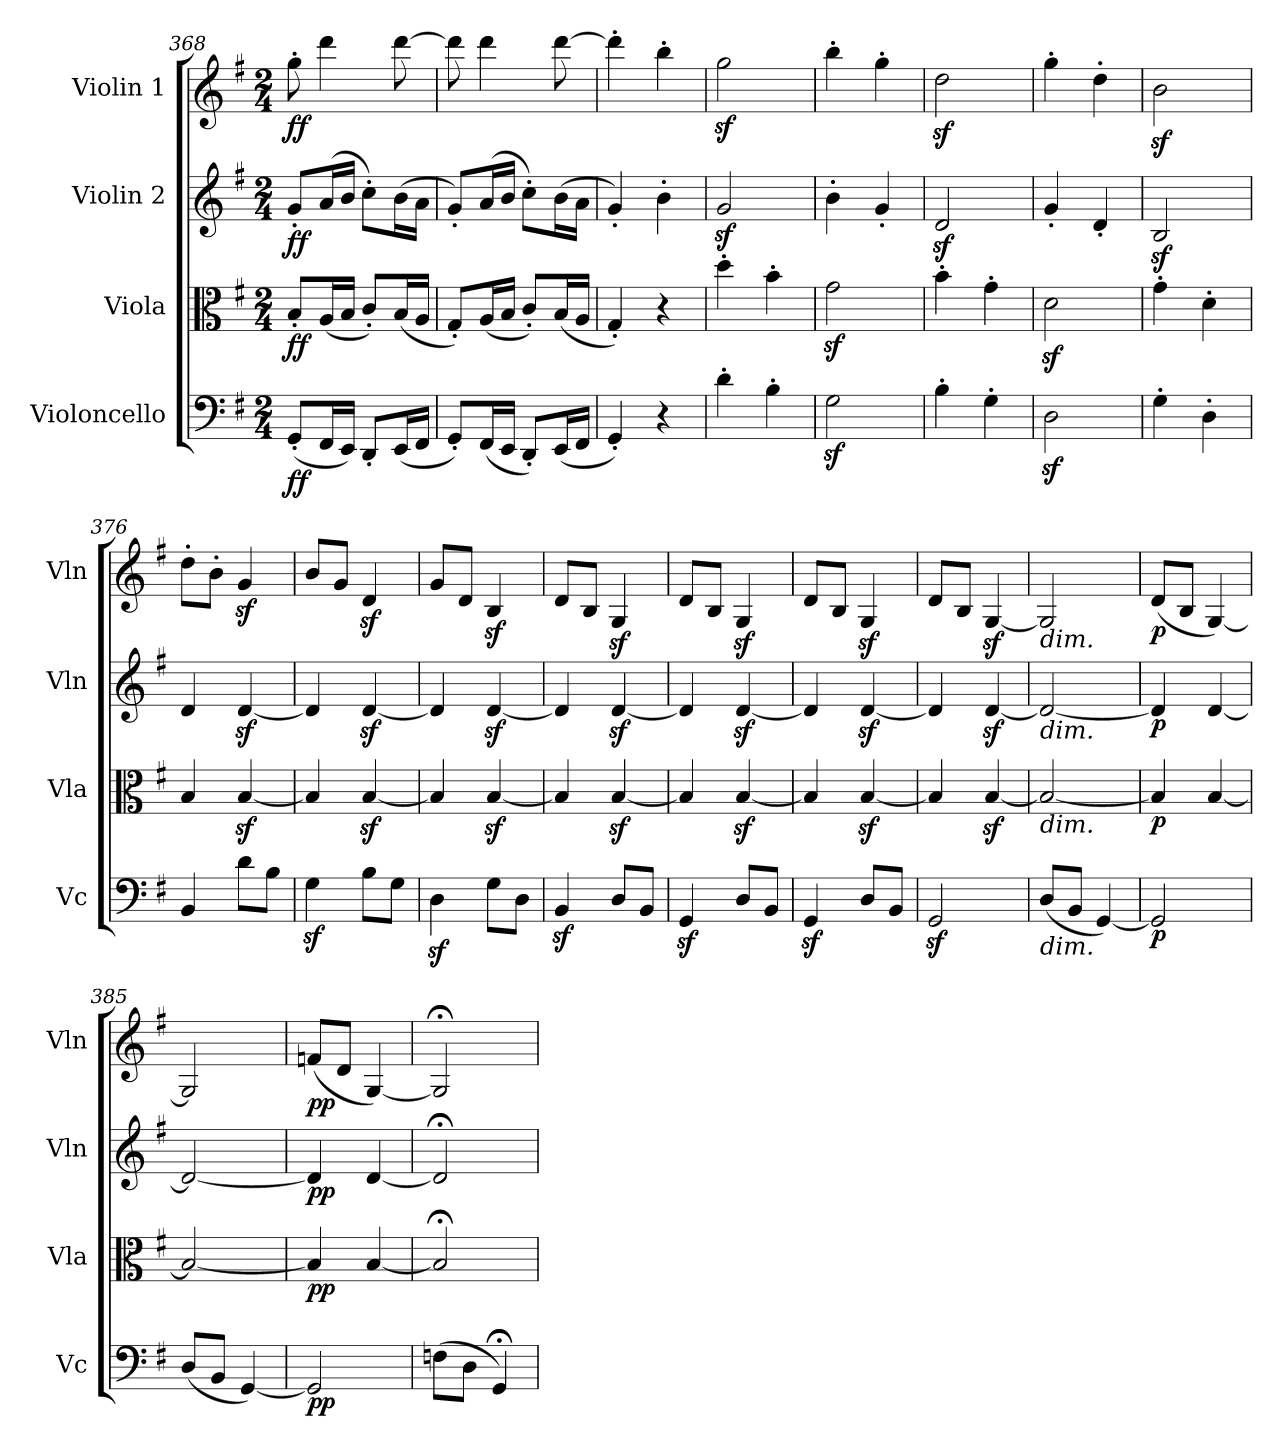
**kern	**dynam	**kern	**dynam	**kern	**dynam	**kern	**dynam
*part4	*part4	*part3	*part3	*part2	*part2	*part1	*part1
*staff4	*staff4	*staff3	*staff3	*staff2	*staff2	*staff1	*staff1
*I"Violoncello	*	*I"Viola	*	*I"Violin 2	*	*I"Violin 1	*
*I'Vc	*	*I'Vla	*	*I'Vln	*	*I'Vln	*
*clefF4	*	*clefC3	*	*clefG2	*	*clefG2	*
*k[f#]	*	*k[f#]	*	*k[f#]	*	*k[f#]	*
*M2/4	*	*M2/4	*	*M2/4	*	*M2/4	*
=368	=368	=368	=368	=368	=368	=368	=368
!	!LO:DY:b	!	!LO:DY:b	!	!LO:DY:b	!	!LO:DY:b
(8GG'/L	ff	8B'/L	ff	8g'/L	ff	8gg'\	ff
16FF#/L	.	(16A/L	.	(16a/L	.	4ddd\	.
16EE/JJ)	.	16B/JJ	.	16b/JJ	.	.	.
8DD'/L	.	8c'/L)	.	8cc'\L)	.	.	.
(16EE/L	.	(16B/L	.	(16b\L	.	[8ddd\	.
16FF#/JJ	.	16A/JJ	.	16a\JJ	.	.	.
=369	=369	=369	=369	=369	=369	=369	=369
8GG'/L)	.	8G'/L)	.	8g'/L)	.	8ddd\]	.
(16FF#/L	.	(16A/L	.	(16a/L	.	4ddd\	.
16EE/JJ	.	16B/JJ	.	16b/JJ	.	.	.
8DD'/L)	.	8c'/L)	.	8cc'\L)	.	.	.
(16EE/L	.	(16B/L	.	(16b\L	.	[8ddd\	.
16FF#/JJ	.	16A/JJ	.	16a\JJ	.	.	.
=370	=370	=370	=370	=370	=370	=370	=370
4GG'/)	.	4G'/)	.	4g'/)	.	4ddd'\]	.
4r	.	4r	.	4b'\	.	4bb'\	.
!!LO:LB:g=z
=371	=371	=371	=371	=371	=371	=371	=371
4d'\	.	4dd'\	.	2gz</	.	2ggz<\	.
4B'\	.	4b'\	.	.	.	.	.
=372	=372	=372	=372	=372	=372	=372	=372
2Gz<\	.	2gz<\	.	4b'\	.	4bb'\	.
.	.	.	.	4g'/	.	4gg'\	.
=373	=373	=373	=373	=373	=373	=373	=373
4B'\	.	4b'\	.	2dz</	.	2ddz<\	.
4G'\	.	4g'\	.	.	.	.	.
!!LO:LB:g=z
=374	=374	=374	=374	=374	=374	=374	=374
2Dz<\	.	2dz<\	.	4g'/	.	4gg'\	.
.	.	.	.	4d'/	.	4dd'\	.
=375	=375	=375	=375	=375	=375	=375	=375
4G'\	.	4g'\	.	2Bz</	.	2bz<\	.
4D'\	.	4d'\	.	.	.	.	.
=376	=376	=376	=376	=376	=376	=376	=376
4BB/	.	4B/	.	4d/	.	8dd'\L	.
.	.	.	.	.	.	8b'\J	.
8d\L	.	[4Bz</	.	[4dz</	.	4gz</	.
8B\J	.	.	.	.	.	.	.
=377	=377	=377	=377	=377	=377	=377	=377
4Gz<\	.	4B/]	.	4d/]	.	8b/L	.
.	.	.	.	.	.	8g/J	.
8B\L	.	[4Bz</	.	[4dz</	.	4dz</	.
8G\J	.	.	.	.	.	.	.
=378	=378	=378	=378	=378	=378	=378	=378
4Dz<\	.	4B/]	.	4d/]	.	8g/L	.
.	.	.	.	.	.	8d/J	.
8G\L	.	[4Bz</	.	[4dz</	.	4Bz</	.
8D\J	.	.	.	.	.	.	.
=379	=379	=379	=379	=379	=379	=379	=379
4BBz</	.	4B/]	.	4d/]	.	8d/L	.
.	.	.	.	.	.	8B/J	.
8D/L	.	[4Bz</	.	[4dz</	.	4Gz</	.
8BB/J	.	.	.	.	.	.	.
=380	=380	=380	=380	=380	=380	=380	=380
4GGz</	.	4B/]	.	4d/]	.	8d/L	.
.	.	.	.	.	.	8B/J	.
8D/L	.	[4Bz</	.	[4dz</	.	4Gz</	.
8BB/J	.	.	.	.	.	.	.
=381	=381	=381	=381	=381	=381	=381	=381
4GGz</	.	4B/]	.	4d/]	.	8d/L	.
.	.	.	.	.	.	8B/J	.
8D/L	.	[4Bz</	.	[4dz</	.	4Gz</	.
8BB/J	.	.	.	.	.	.	.
=382	=382	=382	=382	=382	=382	=382	=382
2GGz</	.	4B/]	.	4d/]	.	8d/L	.
.	.	.	.	.	.	8B/J	.
.	.	[4Bz</	.	[4dz</	.	[4Gz</	.
=383	=383	=383	=383	=383	=383	=383	=383
!	!	!	!	!	!	!LO:TX:b:i:t=dim.	!
!	!	!	!	!LO:TX:b:i:t=dim.	!	!	!
!	!	!LO:TX:b:i:t=dim.	!	!	!	!	!
!LO:TX:b:i:t=dim.	!	!	!	!	!	!	!
(8D/L	.	2B/_	.	2d/_	.	2G/]	.
8BB/J	.	.	.	.	.	.	.
[4GG/)	.	.	.	.	.	.	.
=384	=384	=384	=384	=384	=384	=384	=384
!	!LO:DY:b	!	!LO:DY:b	!	!LO:DY:b	!	!LO:DY:b
2GG/]	p	4B/]	p	4d/]	p	(8d/L	p
.	.	.	.	.	.	8B/J	.
.	.	[4B/	.	[4d/	.	[4G/)	.
!!LO:PB:g=z
=385	=385	=385	=385	=385	=385	=385	=385
(8D/L	.	2B/_	.	2d/_	.	2G/]	.
8BB/J	.	.	.	.	.	.	.
[4GG/)	.	.	.	.	.	.	.
=386	=386	=386	=386	=386	=386	=386	=386
!	!LO:DY:b	!	!LO:DY:b	!	!LO:DY:b	!	!LO:DY:b
2GG/]	pp	4B/]	pp	4d/]	pp	(8fn/L	pp
.	.	.	.	.	.	8d/J	.
.	.	[4B/	.	[4d/	.	[4G/)	.
=387	=387	=387	=387	=387	=387	=387	=387
(8Fn\L	.	2B;</]	.	2d;</]	.	2G;</]	.
8D\J	.	.	.	.	.	.	.
4GG;</)	.	.	.	.	.	.	.
=	=	=	=	=	=	=	=
*-	*-	*-	*-	*-	*-	*-	*-
